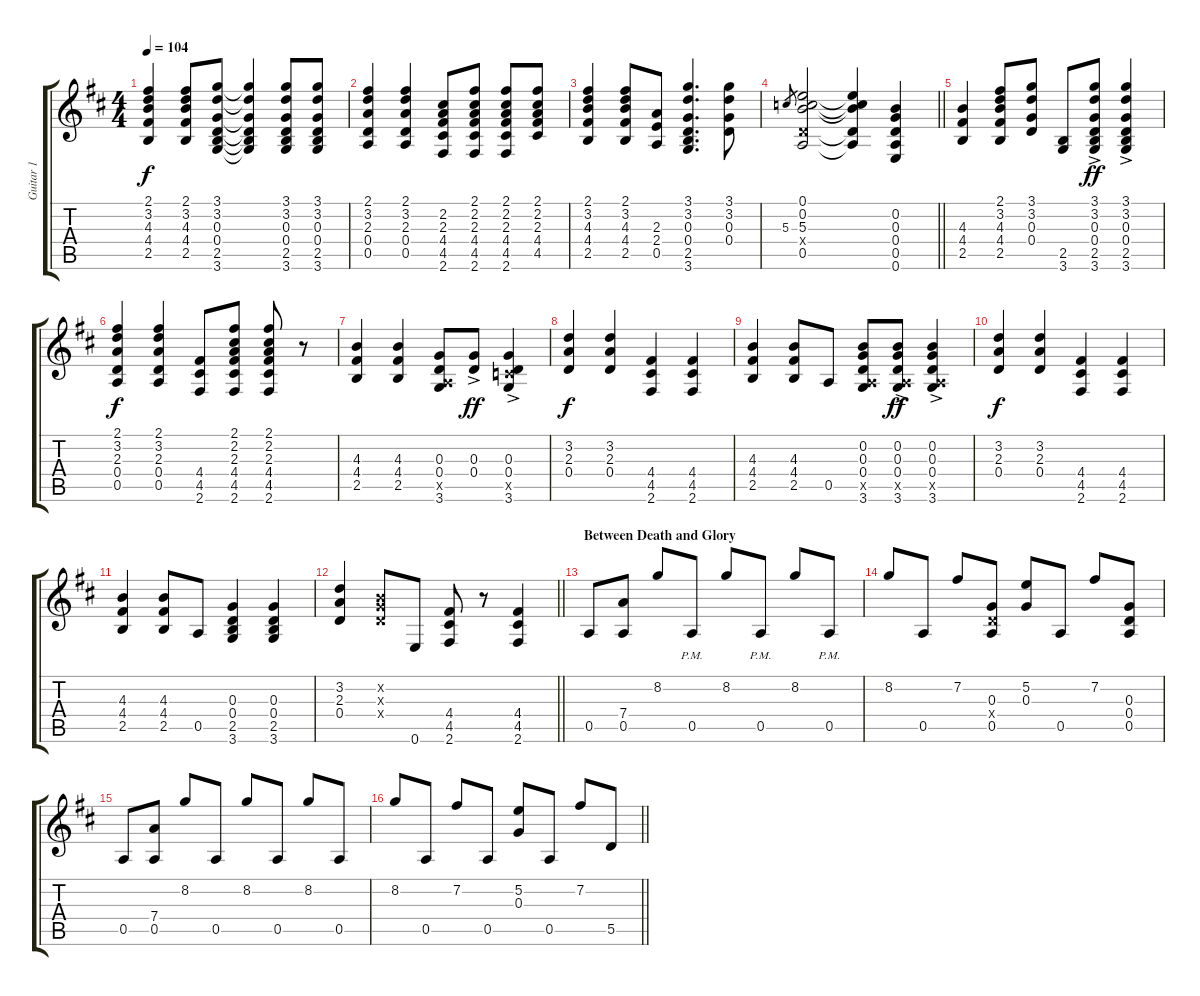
\track ("Guitar 1" "Guitar 1") {instrument overdrivenguitar}
\staff {score tabs}
\tuning (E4 B3 G3 D3 A2 E2) {hide}
\ts (4 4)
\tempo 104
\clef g2
\ks d
(2.1 3.2 4.3 4.4 2.5).4{dy f} (2.1 3.2 4.3 4.4 2.5).8 (3.1 3.2 0.3 0.4 2.5 3.6).8 (3.1{t} 3.2{t} 0.3{t} 0.4{t} 2.5{t} 3.6{t}).4 (3.1 3.2 0.3 0.4 2.5 3.6).8 (3.1 3.2 0.3 0.4 2.5 3.6).8 |
(2.1 3.2 2.3 0.4 0.5).4 (2.1 3.2 2.3 0.4 0.5).4 (2.2 2.3 4.4 4.5 2.6).8 (2.1 2.2 2.3 4.4 4.5 2.6).8 (2.1 2.2 2.3 4.4 4.5 2.6).8 (2.1 2.2 2.3 4.4 4.5).8 |
(2.1 3.2 4.3 4.4 2.5).4 (2.1 3.2 4.3 4.4 2.5).8 (2.3 2.4 0.5).8 (3.1 3.2 0.3 0.4 2.5 3.6).4{d} (3.1 3.2 0.3 0.4).8 |
\barLineRight lightlight
5.3.8{gr} (0.1 0.2 5.3 0.4{x} 0.5).2 (0.1{t} 0.2{t} 5.3{t} 0.4{t} 0.5{t}).4 (0.2 0.3 0.4 0.5 0.6).4 |
(4.3 4.4 2.5).4 (2.1 3.2 4.3 4.4 2.5).8 (3.1 3.2 0.3 0.4).8 (2.5 3.6).8 (3.1{ac} 3.2{ac} 0.3{ac} 0.4{ac} 2.5{ac} 3.6{ac}).8{dy ff} (3.1{ac} 3.2{ac} 0.3{ac} 0.4{ac} 2.5{ac} 3.6{ac}).4 |
(2.1 3.2 2.3 0.4 0.5).4{dy f} (2.1 3.2 2.3 0.4 0.5).4 (4.4 4.5 2.6).8 (2.1 2.2 2.3 4.4 4.5 2.6).8 (2.1 2.2 2.3 4.4 4.5 2.6).8 r.8 |
(4.3 4.4 2.5).4 (4.3 4.4 2.5).4 (0.3 0.4 0.5{x} 3.6).8 (0.3{ac} 0.4{ac}).8{dy ff} (0.3{ac} 0.4{ac} 3.5{ac x} 3.6{ac}).4 |
(3.2 2.3 0.4).4{dy f} (3.2 2.3 0.4).4 (4.4 4.5 2.6).4 (4.4 4.5 2.6).4 |
(4.3 4.4 2.5).4 (4.3 4.4 2.5).8 0.5.8 (0.2 0.3 0.4 0.5{x} 3.6).8 (0.2{ac} 0.3{ac} 0.4{ac} 0.5{ac x} 3.6{ac}).8{dy ff} (0.2{ac} 0.3{ac} 0.4{ac} 0.5{ac x} 3.6{ac}).4 |
(3.2 2.3 0.4).4{dy f} (3.2 2.3 0.4).4 (4.4 4.5 2.6).4 (4.4 4.5 2.6).4 |
(4.3 4.4 2.5).4 (4.3 4.4 2.5).8 0.5.8 (0.3 0.4 2.5 3.6).4 (0.3 0.4 2.5 3.6).4 |
\barLineRight lightlight
(3.2 2.3 0.4).4 (0.2{x} 0.3{x} 0.4{x}).8 0.6.8 (4.4 4.5 2.6).8 r.8 (4.4 4.5 2.6).4 |
\section ("" "Between Death and Glory")
0.5.8 (7.4 0.5).8 8.2.8 0.5{pm}.8 8.2.8 0.5{pm}.8 8.2.8 0.5{pm}.8 |
8.2.8 0.5.8 7.2.8 (0.3 0.4{x} 0.5).8 (5.2 0.3).8 0.5.8 7.2.8 (0.3 0.4 0.5).8 |
0.5.8 (7.4 0.5).8 8.2.8 0.5.8 8.2.8 0.5.8 8.2.8 0.5.8 |
\barLineRight lightlight
8.2.8 0.5.8 7.2.8 0.5.8 (5.2 0.3).8 0.5.8 7.2.8 5.5.8
